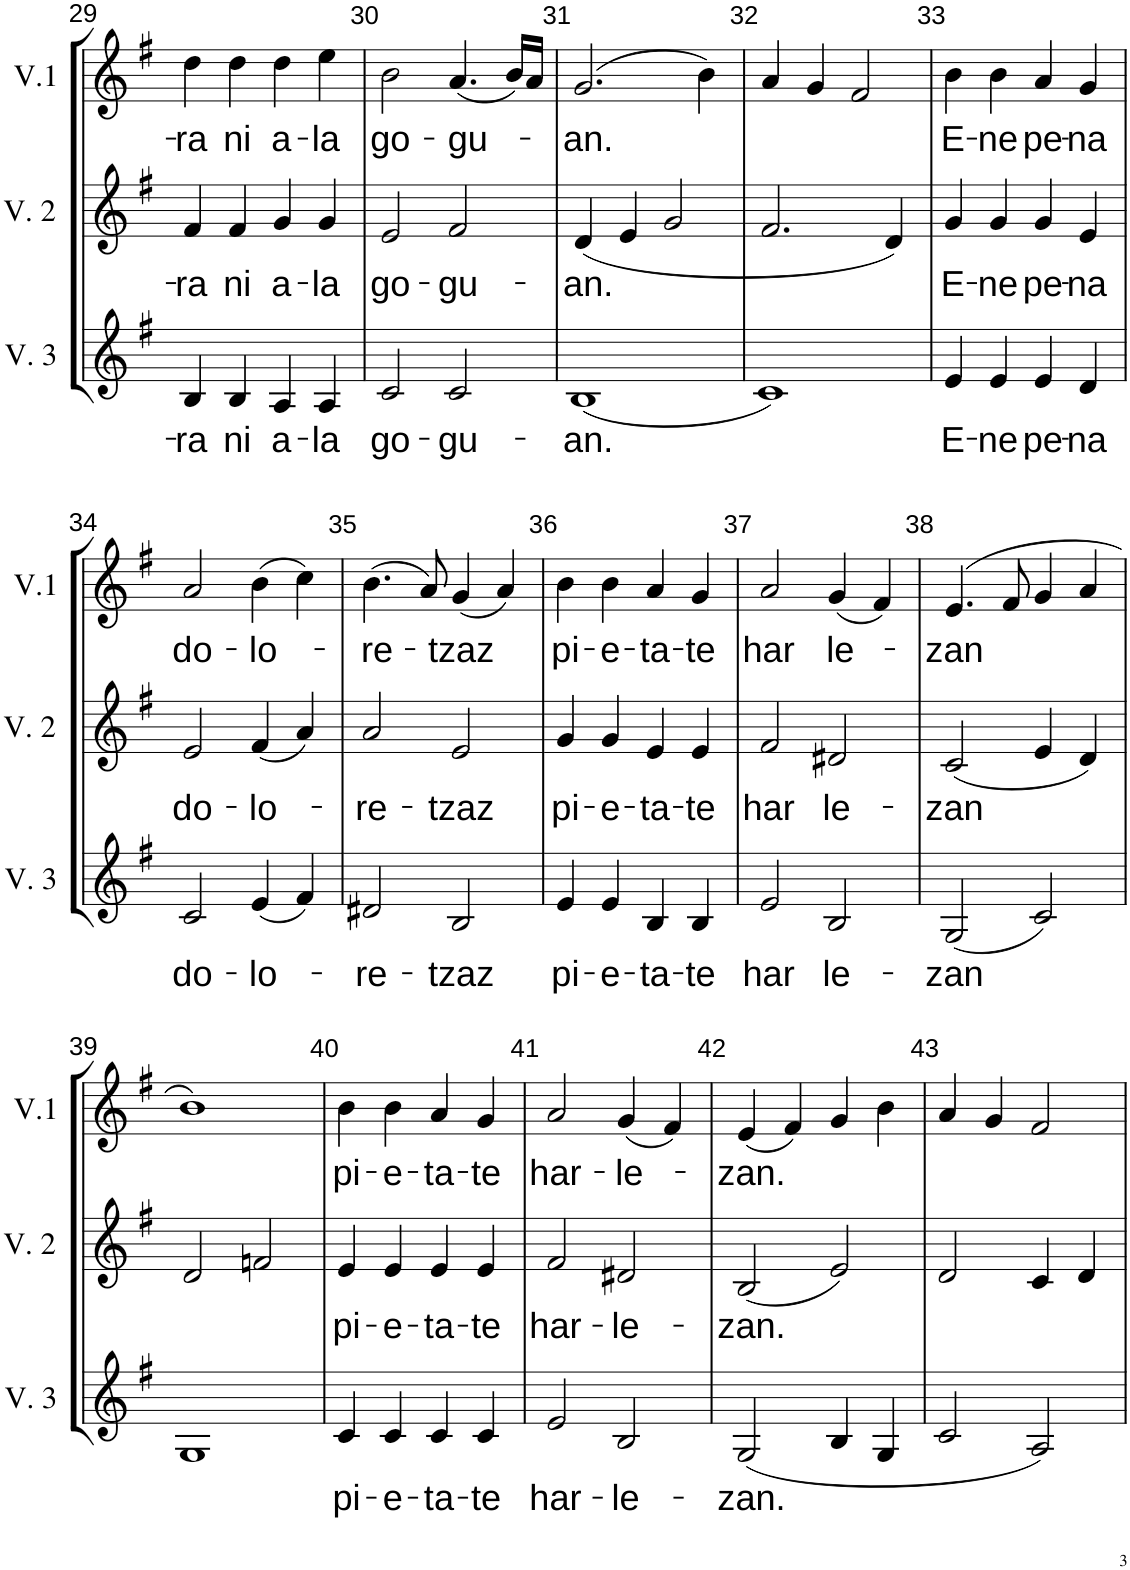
**kern	**text	**kern	**text	**kern	**text
*part3	*part3	*part2	*part2	*part1	*part1
*staff3	*staff3	*staff2	*staff2	*staff1	*staff1
*I"Voix 3	*	*I"Voix 2	*	*I"Voix 1	*
*I'V. 3	*	*I'V. 2	*	*I'V.1	*
!!LO:PB:g=z
*clefG2	*	*clefG2	*	*clefG2	*
*k[f#]	*	*k[f#]	*	*k[f#]	*
*M4/4	*	*M4/4	*	*M4/4	*
=29	=29	=29	=29	=29	=29
!	!LO:LY:b	!	!LO:LY:b	!	!LO:LY:b
4B/	-ra	4f#/	-ra	4dd\	-ra
!	!LO:LY:b	!	!LO:LY:b	!	!LO:LY:b
4B/	ni	4f#/	ni	4dd\	ni
!	!LO:LY:b	!	!LO:LY:b	!	!LO:LY:b
4A/	a-	4g/	a-	4dd\	a-
!	!LO:LY:b	!	!LO:LY:b	!	!LO:LY:b
4A/	-la	4g/	-la	4ee\	-la
=30	=30	=30	=30	=30	=30
!	!LO:LY:b	!	!LO:LY:b	!	!LO:LY:b
2c/	go-	2e/	go-	2b\	go-
!	!LO:LY:b	!	!LO:LY:b	!	!LO:LY:b
2c/	-gu-	2f#/	-gu-	(4.a/	-gu-
.	.	.	.	16b/LL)	.
.	.	.	.	16a/JJ	.
=31	=31	=31	=31	=31	=31
!	!LO:LY:b	!	!LO:LY:b	!	!LO:LY:b
(1B	-an.	(4d/	-an.	(2.g/	-an.
.	.	4e/	.	.	.
.	.	2g/	.	.	.
.	.	.	.	4b\)	.
=32	=32	=32	=32	=32	=32
1c)	.	2.f#/	.	4a/	.
.	.	.	.	4g/	.
.	.	.	.	2f#/	.
.	.	4d/)	.	.	.
=33	=33	=33	=33	=33	=33
!	!LO:LY:b	!	!LO:LY:b	!	!LO:LY:b
4e/	E-	4g/	E-	4b\	E-
!	!LO:LY:b	!	!LO:LY:b	!	!LO:LY:b
4e/	-ne	4g/	-ne	4b\	-ne
!	!LO:LY:b	!	!LO:LY:b	!	!LO:LY:b
4e/	pe-	4g/	pe-	4a/	pe-
!	!LO:LY:b	!	!LO:LY:b	!	!LO:LY:b
4d/	-na	4e/	-na	4g/	-na
!!LO:LB:g=z
=34	=34	=34	=34	=34	=34
!	!LO:LY:b	!	!LO:LY:b	!	!LO:LY:b
2c/	do-	2e/	do-	2a/	do-
!	!LO:LY:b	!	!LO:LY:b	!	!LO:LY:b
(4e/	-lo-	(4f#/	-lo-	(4b\	-lo-
4f#/)	.	4a/)	.	4cc\)	.
=35	=35	=35	=35	=35	=35
!	!LO:LY:b	!	!LO:LY:b	!	!LO:LY:b
2d#X/	-re-	2a/	-re-	(4.b\	-re-
.	.	.	.	8a/)	.
!	!LO:LY:b	!	!LO:LY:b	!	!LO:LY:b
2B/	-tzaz	2e/	-tzaz	(4g/	-tzaz
.	.	.	.	4a/)	.
=36	=36	=36	=36	=36	=36
!	!LO:LY:b	!	!LO:LY:b	!	!LO:LY:b
4e/	pi-	4g/	pi-	4b\	pi-
!	!LO:LY:b	!	!LO:LY:b	!	!LO:LY:b
4e/	-e-	4g/	-e-	4b\	-e-
!	!LO:LY:b	!	!LO:LY:b	!	!LO:LY:b
4B/	-ta-	4e/	-ta-	4a/	-ta-
!	!LO:LY:b	!	!LO:LY:b	!	!LO:LY:b
4B/	-te	4e/	-te	4g/	-te
=37	=37	=37	=37	=37	=37
!	!LO:LY:b	!	!LO:LY:b	!	!LO:LY:b
2e/	har	2f#/	har	2a/	har
!	!LO:LY:b	!	!LO:LY:b	!	!LO:LY:b
2B/	le-	2d#X/	le-	(4g/	le-
.	.	.	.	4f#/)	.
=38	=38	=38	=38	=38	=38
!	!LO:LY:b	!	!LO:LY:b	!	!LO:LY:b
(2G/	-zan	(2c/	-zan	(4.e/	-zan
.	.	.	.	8f#/	.
2c/)	.	4e/	.	4g/	.
.	.	4d/)	.	4a/	.
!!LO:LB:g=z
=39	=39	=39	=39	=39	=39
1G	.	2d/	.	1b)	.
.	.	2fn/	.	.	.
=40	=40	=40	=40	=40	=40
!	!LO:LY:b	!	!LO:LY:b	!	!LO:LY:b
4c/	pi-	4e/	pi-	4b\	pi-
!	!LO:LY:b	!	!LO:LY:b	!	!LO:LY:b
4c/	-e-	4e/	-e-	4b\	-e-
!	!LO:LY:b	!	!LO:LY:b	!	!LO:LY:b
4c/	-ta-	4e/	-ta-	4a/	-ta-
!	!LO:LY:b	!	!LO:LY:b	!	!LO:LY:b
4c/	-te	4e/	-te	4g/	-te
=41	=41	=41	=41	=41	=41
!	!LO:LY:b	!	!LO:LY:b	!	!LO:LY:b
2e/	har-	2f#/	har-	2a/	har-
!	!LO:LY:b	!	!LO:LY:b	!	!LO:LY:b
2B/	-le-	2d#X/	-le-	(4g/	-le-
.	.	.	.	4f#/)	.
=42	=42	=42	=42	=42	=42
!	!LO:LY:b	!	!LO:LY:b	!	!LO:LY:b
(2G/	-zan.	(2B/	-zan.	(4e/	-zan.
.	.	.	.	4f#/)	.
4B/	.	2e/)	.	4g/	.
4G/	.	.	.	4b\	.
=43	=43	=43	=43	=43	=43
2c/	.	2d/	.	4a/	.
.	.	.	.	4g/	.
2A/)	.	4c/	.	2f#/	.
.	.	4d/	.	.	.
=	=	=	=	=	=
*-	*-	*-	*-	*-	*-
